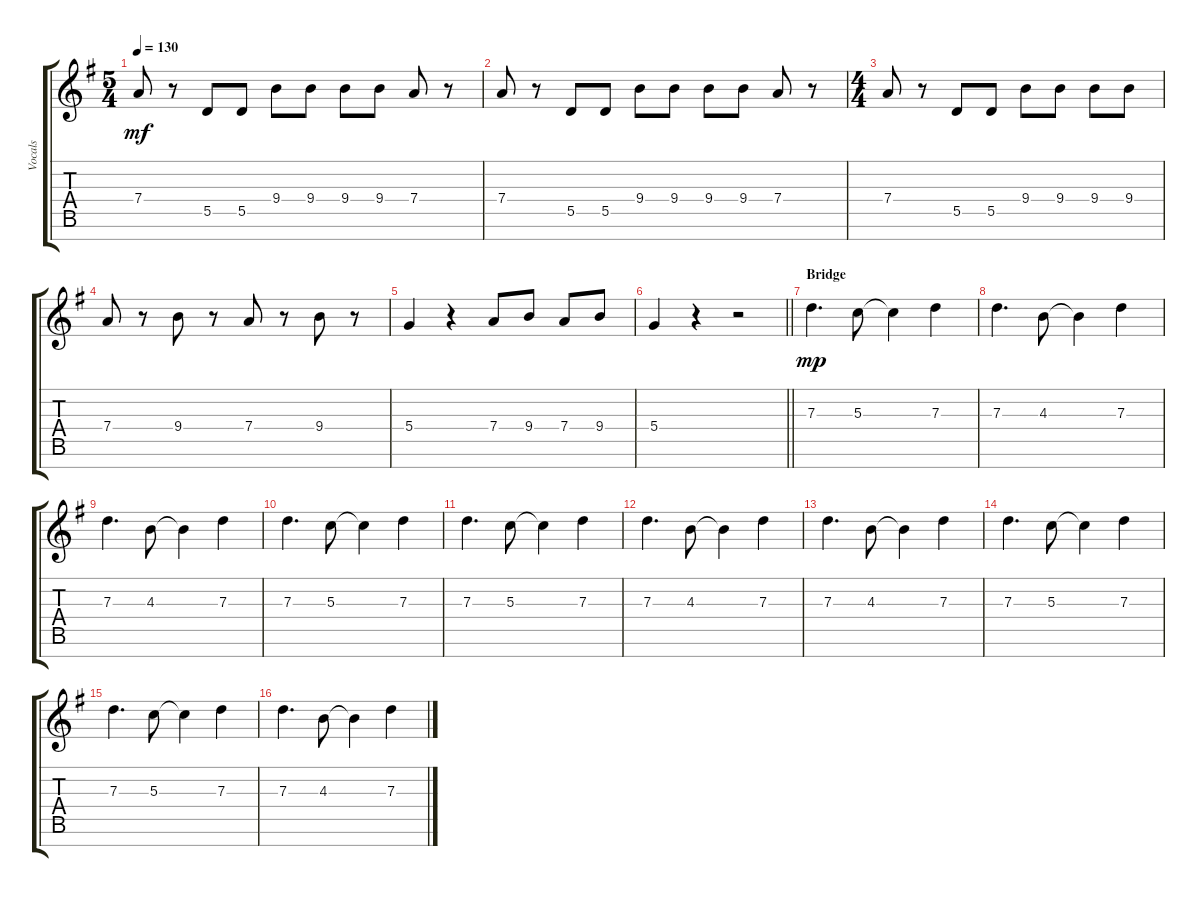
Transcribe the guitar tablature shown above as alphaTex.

\track ("Vocals" "Vocals") {instrument flute}
\staff {score tabs}
\tuning (E5 B4 G4 D4 A3 E3 B2) {hide}
\ts (5 4)
\tempo 130
\clef g2
\ks g
7.4.8{dy mf} r.8 5.5.8 5.5.8 9.4.8 9.4.8 9.4.8 9.4.8 7.4.8 r.8 |
7.4.8 r.8 5.5.8 5.5.8 9.4.8 9.4.8 9.4.8 9.4.8 7.4.8 r.8 |
\ts (4 4)
7.4.8 r.8 5.5.8 5.5.8 9.4.8 9.4.8 9.4.8 9.4.8 |
7.4.8 r.8 9.4.8 r.8 7.4.8 r.8 9.4.8 r.8 |
5.4.4 r.4 7.4.8 9.4.8 7.4.8 9.4.8 |
\barLineRight lightlight
5.4.4 r.4 r.2 |
\section ("" "Bridge")
7.3.4{d dy mp} 5.3.8 5.3{t}.4 7.3.4 |
7.3.4{d} 4.3.8 4.3{t}.4 7.3.4 |
7.3.4{d} 4.3.8 4.3{t}.4 7.3.4 |
7.3.4{d} 5.3.8 5.3{t}.4 7.3.4 |
7.3.4{d} 5.3.8 5.3{t}.4 7.3.4 |
7.3.4{d} 4.3.8 4.3{t}.4 7.3.4 |
7.3.4{d} 4.3.8 4.3{t}.4 7.3.4 |
7.3.4{d} 5.3.8 5.3{t}.4 7.3.4 |
7.3.4{d} 5.3.8 5.3{t}.4 7.3.4 |
7.3.4{d} 4.3.8 4.3{t}.4 7.3.4
